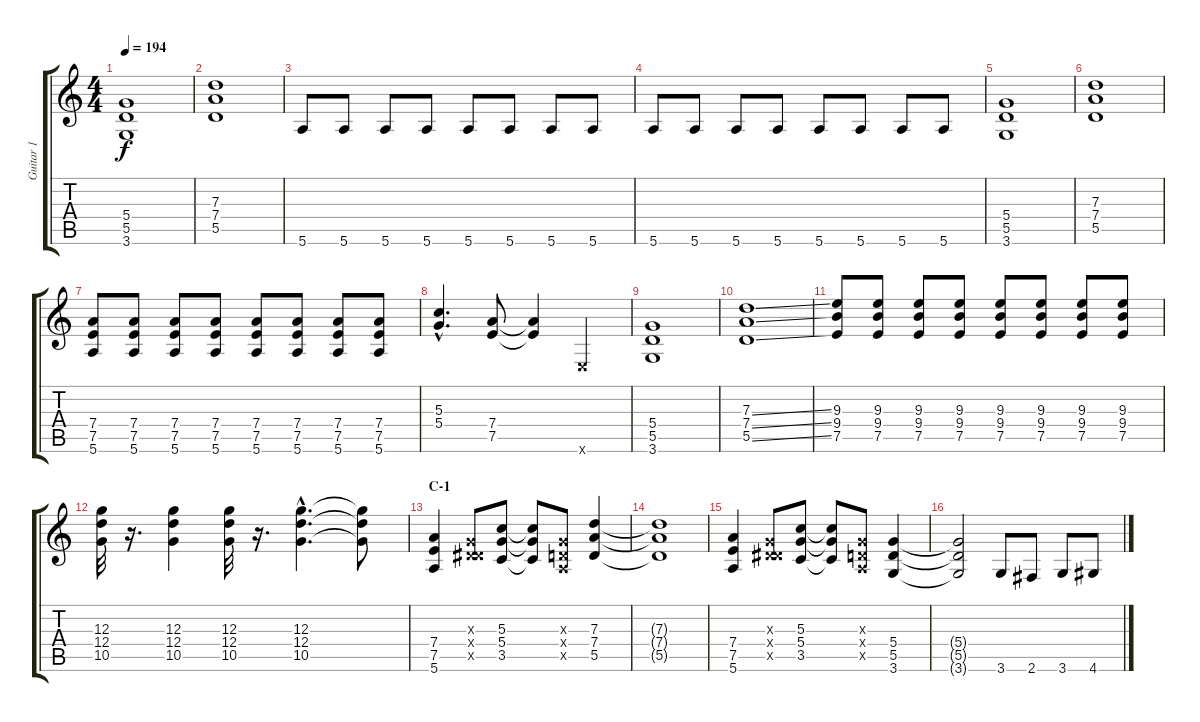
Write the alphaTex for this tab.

\track ("Guitar 1" "Guitar 1") {instrument distortionguitar}
\staff {score tabs}
\tuning (E4 B3 G3 D3 A2 E2) {hide}
\ts (4 4)
\tempo 194
\clef g2
\ks c
(5.4 5.5 3.6).1{dy f} |
(7.3 7.4 5.5).1 |
5.6.8 5.6.8 5.6.8 5.6.8 5.6.8 5.6.8 5.6.8 5.6.8 |
5.6.8 5.6.8 5.6.8 5.6.8 5.6.8 5.6.8 5.6.8 5.6.8 |
(5.4 5.5 3.6).1 |
(7.3 7.4 5.5).1 |
(7.4 7.5 5.6).8 (7.4 7.5 5.6).8 (7.4 7.5 5.6).8 (7.4 7.5 5.6).8 (7.4 7.5 5.6).8 (7.4 7.5 5.6).8 (7.4 7.5 5.6).8 (7.4 7.5 5.6).8 |
(5.3{hac} 5.4{hac}).4{d} (7.4 7.5).8 (7.4{t} 7.5{t}).4 0.6{x}.4 |
(5.4 5.5 3.6).1 |
(7.3{ss} 7.4{ss} 5.5{ss}).1 |
(9.3 9.4 7.5).8 (9.3 9.4 7.5).8 (9.3 9.4 7.5).8 (9.3 9.4 7.5).8 (9.3 9.4 7.5).8 (9.3 9.4 7.5).8 (9.3 9.4 7.5).8 (9.3 9.4 7.5).8 |
(12.3 12.4 10.5).32 r.16{d} (12.3 12.4 10.5).4 (12.3 12.4 10.5).32 r.16{d} (12.3{hac} 12.4{hac} 10.5{hac}).4{d} (12.3{t} 12.4{t} 10.5{t}).8 |
\section ("" "C-1")
(7.4 7.5 5.6).4 (0.3{x} 0.4{x} 6.5{x}).8 (5.3 5.4 3.5).8 (5.3{t} 5.4{t} 3.5{t}).8 (0.3{x} 0.4{x} 0.5{x}).8 (7.3 7.4 5.5).4 |
(7.3{t} 7.4{t} 5.5{t}).1 |
(7.4 7.5 5.6).4 (0.3{x} 0.4{x} 6.5{x}).8 (5.3 5.4 3.5).8 (5.3{t} 5.4{t} 3.5{t}).8 (0.3{x} 0.4{x} 0.5{x}).8 (5.4 5.5 3.6).4 |
(5.4{t} 5.5{t} 3.6{t}).2 3.6.8 2.6.8 3.6.8 4.6.8
